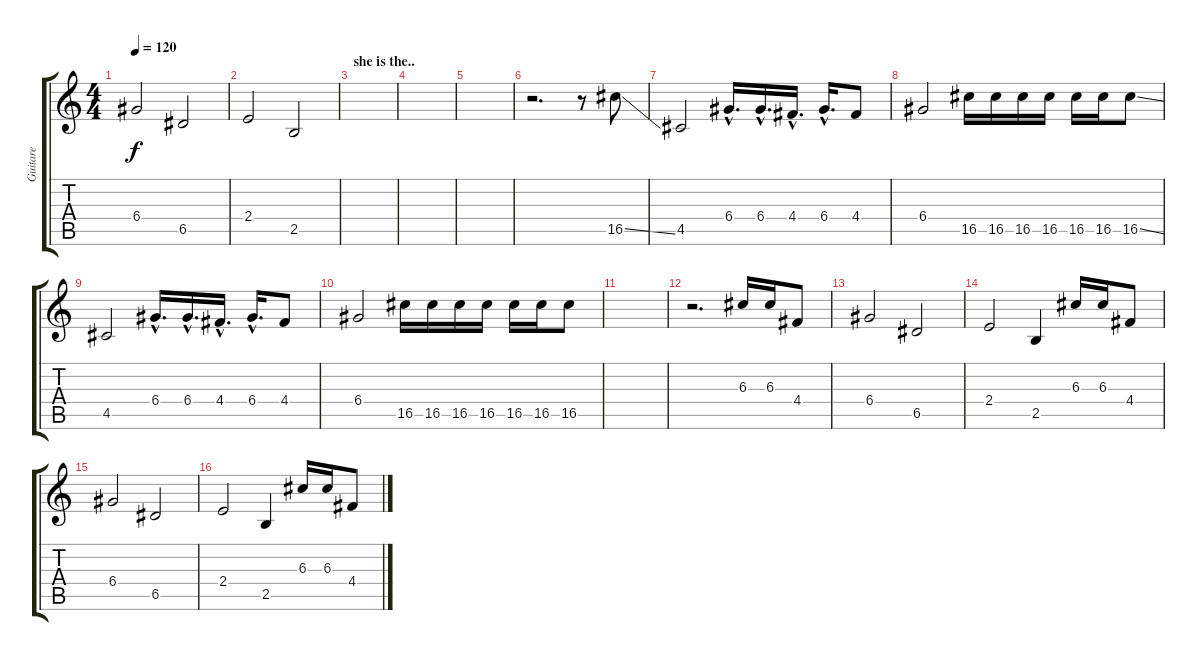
\track ("Guitare" "Guitare") {instrument overdrivenguitar}
\staff {score tabs}
\tuning (E4 B3 G3 D3 A2 E2) {hide}
\ts (4 4)
\tempo 120
\clef g2
\ks c
6.4.2{dy f} 6.5.2 |
2.4.2 2.5.2 |
\section ("" "she is the..")
|
|
|
r.2{d} r.8 16.5{ss}.8 |
4.5.2 6.4{hac}.16{d} 6.4{hac}.16{d} 4.4{hac}.16{d} 6.4{hac}.16{d} 4.4.8 |
6.4.2 16.5.16 16.5.16 16.5.16 16.5.16 16.5.16 16.5.16 16.5{ss}.8 |
4.5.2 6.4{hac}.16{d} 6.4{hac}.16{d} 4.4{hac}.16{d} 6.4{hac}.16{d} 4.4.8 |
6.4.2 16.5.16 16.5.16 16.5.16 16.5.16 16.5.16 16.5.16 16.5.8 |
|
r.2{d} 6.3.16 6.3.16 4.4.8 |
6.4.2 6.5.2 |
2.4.2 2.5.4 6.3.16 6.3.16 4.4.8 |
6.4.2 6.5.2 |
2.4.2 2.5.4 6.3.16 6.3.16 4.4.8
